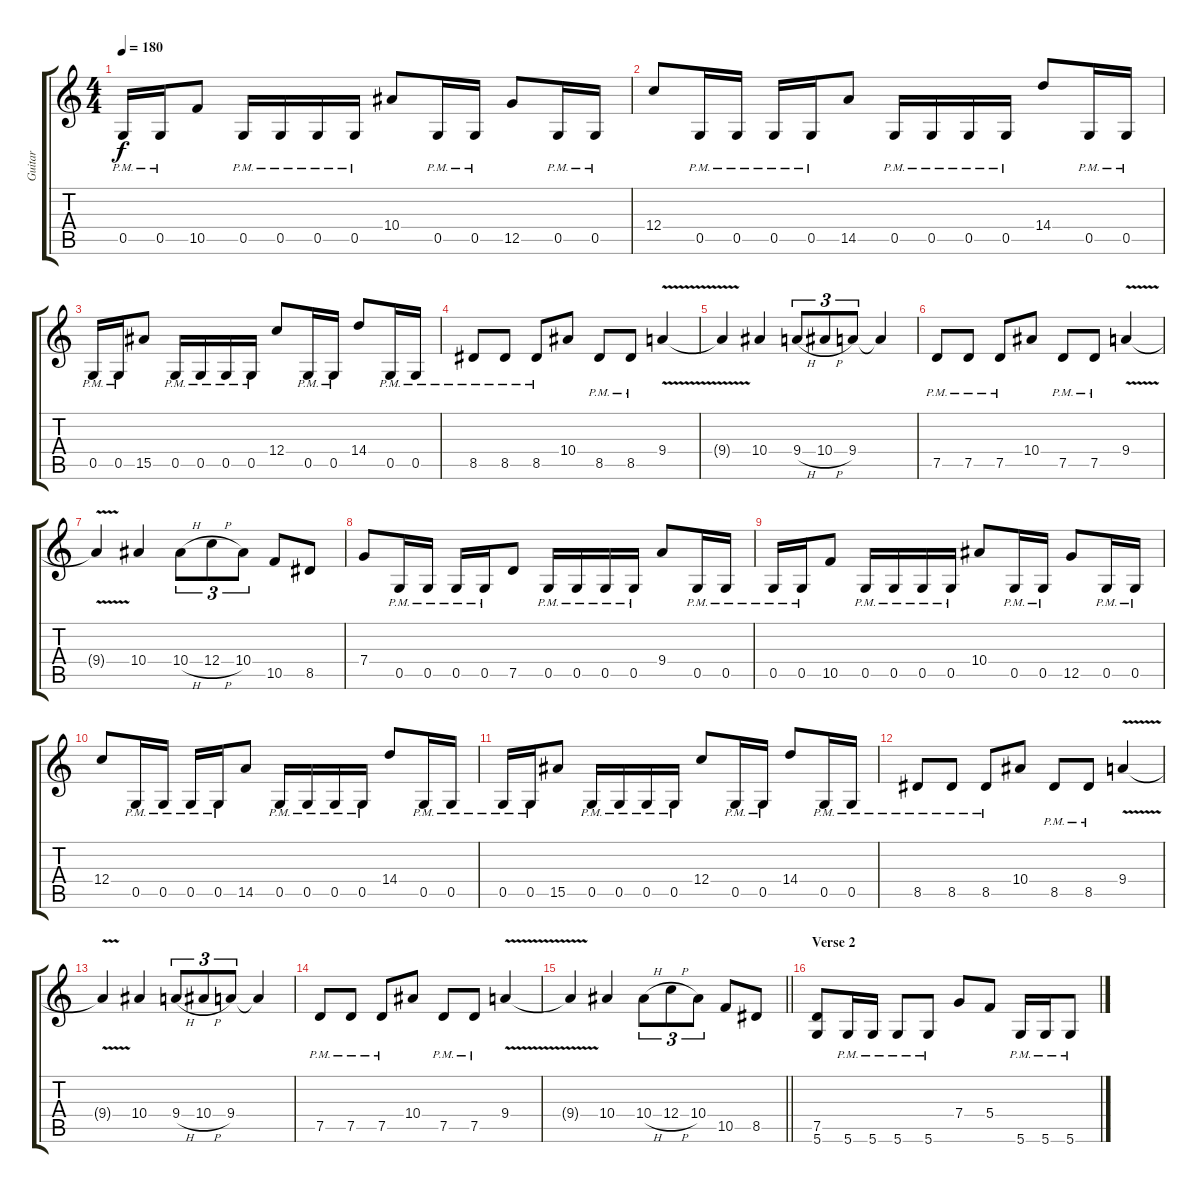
\track ("Guitar" "Guitar") {instrument overdrivenguitar}
\staff {score tabs}
\tuning (D4 A3 F3 C3 G2 D2) {hide}
\ts (4 4)
\tempo 180
\clef g2
\ks c
0.5{pm}.16{dy f} 0.5{pm}.16 10.5.8 0.5{pm}.16 0.5{pm}.16 0.5{pm}.16 0.5{pm}.16 10.4.8 0.5{pm}.16 0.5{pm}.16 12.5.8 0.5{pm}.16 0.5{pm}.16 |
12.4.8 0.5{pm}.16 0.5{pm}.16 0.5{pm}.16 0.5{pm}.16 14.5.8 0.5{pm}.16 0.5{pm}.16 0.5{pm}.16 0.5{pm}.16 14.4.8 0.5{pm}.16 0.5{pm}.16 |
0.5{pm}.16 0.5{pm}.16 15.5.8 0.5{pm}.16 0.5{pm}.16 0.5{pm}.16 0.5{pm}.16 12.4.8 0.5{pm}.16 0.5{pm}.16 14.4.8 0.5{pm}.16 0.5{pm}.16 |
8.5{pm}.8 8.5{pm}.8 8.5{pm}.8 10.4.8 8.5{pm}.8 8.5{pm}.8 9.4{v}.4 |
9.4{t}.4 10.4.4 9.4{h}.8{tu (3 2)} 10.4{h}.8{tu (3 2)} 9.4.8{tu (3 2)} 9.4{t}.4 |
7.5{pm}.8 7.5{pm}.8 7.5{pm}.8 10.4.8 7.5{pm}.8 7.5{pm}.8 9.4{v}.4 |
9.4{t}.4 10.4.4 10.4{h}.8{tu (3 2)} 12.4{h}.8{tu (3 2)} 10.4.8{tu (3 2)} 10.5.8 8.5.8 |
7.4.8 0.5{pm}.16 0.5{pm}.16 0.5{pm}.16 0.5{pm}.16 7.5.8 0.5{pm}.16 0.5{pm}.16 0.5{pm}.16 0.5{pm}.16 9.4.8 0.5{pm}.16 0.5{pm}.16 |
0.5{pm}.16 0.5{pm}.16 10.5.8 0.5{pm}.16 0.5{pm}.16 0.5{pm}.16 0.5{pm}.16 10.4.8 0.5{pm}.16 0.5{pm}.16 12.5.8 0.5{pm}.16 0.5{pm}.16 |
12.4.8 0.5{pm}.16 0.5{pm}.16 0.5{pm}.16 0.5{pm}.16 14.5.8 0.5{pm}.16 0.5{pm}.16 0.5{pm}.16 0.5{pm}.16 14.4.8 0.5{pm}.16 0.5{pm}.16 |
0.5{pm}.16 0.5{pm}.16 15.5.8 0.5{pm}.16 0.5{pm}.16 0.5{pm}.16 0.5{pm}.16 12.4.8 0.5{pm}.16 0.5{pm}.16 14.4.8 0.5{pm}.16 0.5{pm}.16 |
8.5{pm}.8 8.5{pm}.8 8.5{pm}.8 10.4.8 8.5{pm}.8 8.5{pm}.8 9.4{v}.4 |
9.4{t}.4 10.4.4 9.4{h}.8{tu (3 2)} 10.4{h}.8{tu (3 2)} 9.4.8{tu (3 2)} 9.4{t}.4 |
7.5{pm}.8 7.5{pm}.8 7.5{pm}.8 10.4.8 7.5{pm}.8 7.5{pm}.8 9.4{v}.4 |
\barLineRight lightlight
9.4{t}.4 10.4.4 10.4{h}.8{tu (3 2)} 12.4{h}.8{tu (3 2)} 10.4.8{tu (3 2)} 10.5.8 8.5.8 |
\section ("" "Verse 2")
(7.5 5.6).8 5.6{pm}.16 5.6{pm}.16 5.6{pm}.8 5.6{pm}.8 7.4.8 5.4.8 5.6{pm}.16 5.6{pm}.16 5.6{pm}.8
